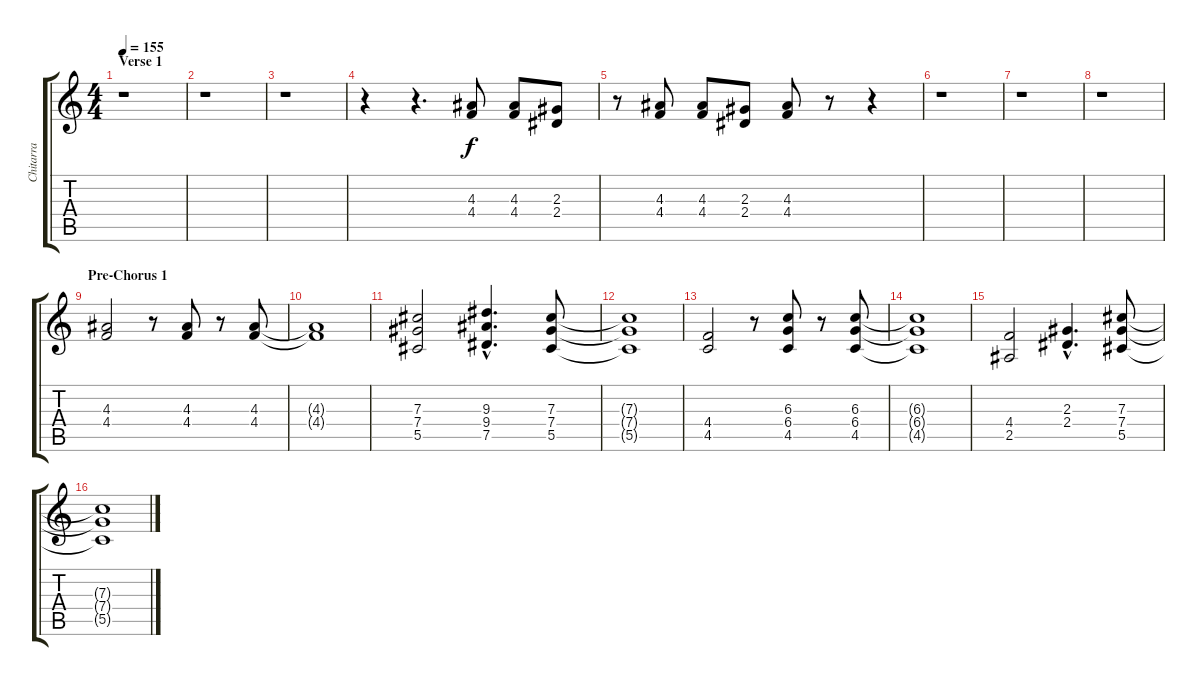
\track ("Chitarra" "Chitarra") {instrument distortionguitar}
\staff {score tabs}
\tuning (Eb4 Bb3 Gb3 Db3 Ab2 Eb2) {hide}
\ts (4 4)
\section ("" "Verse 1")
\tempo 155
\clef g2
\ks c
r.1{dy f} |
r.1 |
r.1 |
r.4 r.4{d} (4.3 4.4).8 (4.3 4.4).8 (2.3 2.4).8 |
r.8 (4.3 4.4).8 (4.3 4.4).8 (2.3 2.4).8 (4.3 4.4).8 r.8 r.4 |
r.1 |
r.1 |
r.1 |
\section ("" "Pre-Chorus 1")
(4.3 4.4).2 r.8 (4.3 4.4).8 r.8 (4.3 4.4).8 |
(4.3{t} 4.4{t}).1 |
(7.3 7.4 5.5).2 (9.3{hac} 9.4{hac} 7.5{hac}).4{d} (7.3 7.4 5.5).8 |
(7.3{t} 7.4{t} 5.5{t}).1 |
(4.4 4.5).2 r.8 (6.3 6.4 4.5).8 r.8 (6.3 6.4 4.5).8 |
(6.3{t} 6.4{t} 4.5{t}).1 |
(4.4 2.5).2 (2.3{hac} 2.4{hac}).4{d} (7.3 7.4 5.5).8 |
(7.3{t} 7.4{t} 5.5{t}).1
